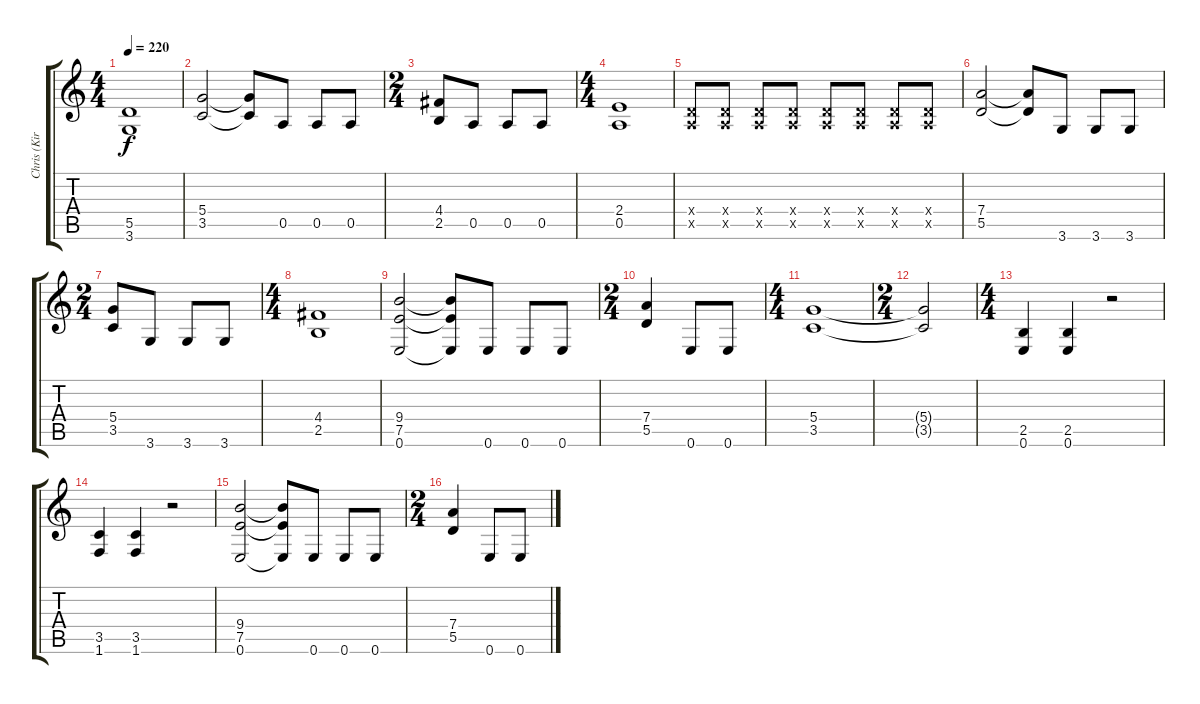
\track ("Chris (Kirks Guitar's)" "Chris (Kir") {instrument overdrivenguitar}
\staff {score tabs}
\tuning (E4 B3 G3 D3 A2 E2) {hide}
\ts (4 4)
\tempo 220
\clef g2
\ks c
(5.5{t} 3.6{t}).1{dy f} |
(5.4 3.5).2 (5.4{t} 3.5{t}).8 0.5.8 0.5.8 0.5.8 |
\ts (2 4)
(4.4 2.5).8 0.5.8 0.5.8 0.5.8 |
\ts (4 4)
(2.4 0.5).1 |
(0.4{x} 0.5{x}).8 (0.4{x} 0.5{x}).8 (0.4{x} 0.5{x}).8 (0.4{x} 0.5{x}).8 (0.4{x} 0.5{x}).8 (0.4{x} 0.5{x}).8 (0.4{x} 0.5{x}).8 (0.4{x} 0.5{x}).8 |
(7.4 5.5).2 (7.4{t} 5.5{t}).8 3.6.8 3.6.8 3.6.8 |
\ts (2 4)
(5.4 3.5).8 3.6.8 3.6.8 3.6.8 |
\ts (4 4)
(4.4 2.5).1 |
(9.4 7.5 0.6).2 (9.4{t} 7.5{t} 0.6{t}).8 0.6.8 0.6.8 0.6.8 |
\ts (2 4)
(7.4 5.5).4 0.6.8 0.6.8 |
\ts (4 4)
(5.4 3.5).1 |
\ts (2 4)
(5.4{t} 3.5{t}).2 |
\ts (4 4)
(2.5 0.6).4 (2.5 0.6).4 r.2 |
(3.5 1.6).4 (3.5 1.6).4 r.2 |
(9.4 7.5 0.6).2 (9.4{t} 7.5{t} 0.6{t}).8 0.6.8 0.6.8 0.6.8 |
\ts (2 4)
(7.4 5.5).4 0.6.8 0.6.8
